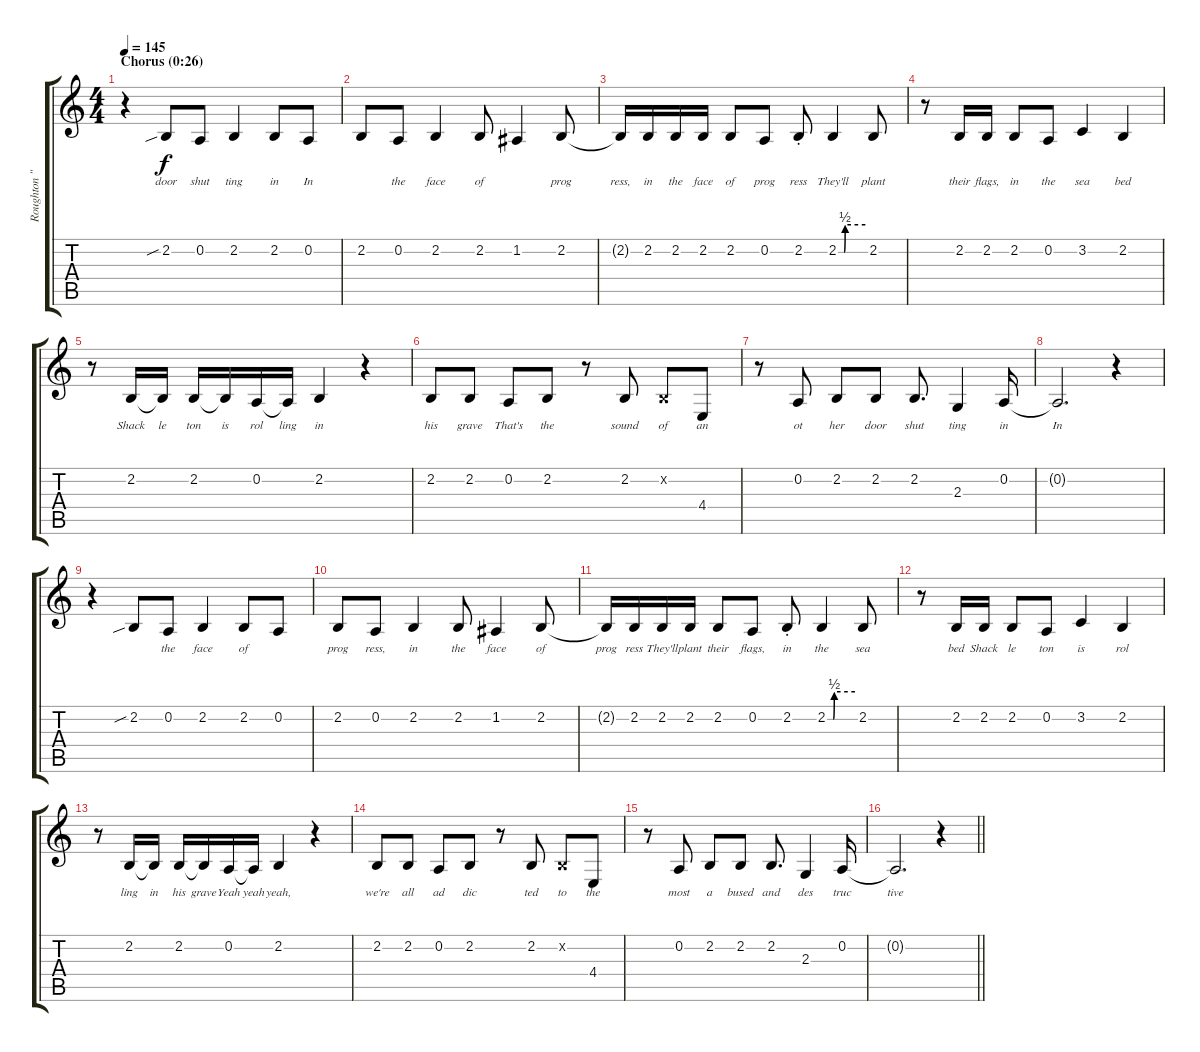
\track ("Roughton \"Rou\" Reynolds [Lead Vocals]" "Roughton \"") {instrument tangoaccordion}
\staff {score tabs}
\tuning (D4 A3 F3 C3 G2 C2) {hide}
\ts (4 4)
\section ("" "Chorus (0:26)")
\tempo 145
\clef g2
\ks c
r.4{dy f} 2.2{sib}.8{lyrics (0 "door") lyrics (1 "") lyrics (2 "") lyrics (3 "") lyrics (4 "")} 0.2.8{lyrics (0 "shut") lyrics (1 "") lyrics (2 "") lyrics (3 "") lyrics (4 "")} 2.2.4{lyrics (0 "ting") lyrics (1 "") lyrics (2 "") lyrics (3 "") lyrics (4 "")} 2.2.8{lyrics (0 "in") lyrics (1 "") lyrics (2 "") lyrics (3 "") lyrics (4 "")} 0.2.8{lyrics (0 "In") lyrics (1 "") lyrics (2 "") lyrics (3 "") lyrics (4 "")} |
2.2.8{lyrics (0 "") lyrics (1 "") lyrics (2 "") lyrics (3 "") lyrics (4 "")} 0.2.8{lyrics (0 "the") lyrics (1 "") lyrics (2 "") lyrics (3 "") lyrics (4 "")} 2.2.4{lyrics (0 "face") lyrics (1 "") lyrics (2 "") lyrics (3 "") lyrics (4 "")} 2.2.8{lyrics (0 "of") lyrics (1 "") lyrics (2 "") lyrics (3 "") lyrics (4 "")} 1.2.4{lyrics (0 "") lyrics (1 "") lyrics (2 "") lyrics (3 "") lyrics (4 "")} 2.2.8{lyrics (0 "prog") lyrics (1 "") lyrics (2 "") lyrics (3 "") lyrics (4 "")} |
2.2{t}.16{lyrics (0 "ress,") lyrics (1 "") lyrics (2 "") lyrics (3 "") lyrics (4 "")} 2.2.16{lyrics (0 "in") lyrics (1 "") lyrics (2 "") lyrics (3 "") lyrics (4 "")} 2.2.16{lyrics (0 "the") lyrics (1 "") lyrics (2 "") lyrics (3 "") lyrics (4 "")} 2.2.16{lyrics (0 "face") lyrics (1 "") lyrics (2 "") lyrics (3 "") lyrics (4 "")} 2.2.8{lyrics (0 "of") lyrics (1 "") lyrics (2 "") lyrics (3 "") lyrics (4 "")} 0.2.8{lyrics (0 "prog") lyrics (1 "") lyrics (2 "") lyrics (3 "") lyrics (4 "")} 2.2{st}.8{lyrics (0 "ress") lyrics (1 "") lyrics (2 "") lyrics (3 "") lyrics (4 "")} 2.2{be (custom 0 0 13 0 15 2 60 2)}.4{lyrics (0 "They'll") lyrics (1 "") lyrics (2 "") lyrics (3 "") lyrics (4 "")} 2.2.8{lyrics (0 "plant") lyrics (1 "") lyrics (2 "") lyrics (3 "") lyrics (4 "")} |
r.8 2.2.16{lyrics (0 "their") lyrics (1 "") lyrics (2 "") lyrics (3 "") lyrics (4 "")} 2.2.16{lyrics (0 "flags,") lyrics (1 "") lyrics (2 "") lyrics (3 "") lyrics (4 "")} 2.2.8{lyrics (0 "in") lyrics (1 "") lyrics (2 "") lyrics (3 "") lyrics (4 "")} 0.2.8{lyrics (0 "the") lyrics (1 "") lyrics (2 "") lyrics (3 "") lyrics (4 "")} 3.2.4{lyrics (0 "sea") lyrics (1 "") lyrics (2 "") lyrics (3 "") lyrics (4 "")} 2.2.4{lyrics (0 "bed") lyrics (1 "") lyrics (2 "") lyrics (3 "") lyrics (4 "")} |
r.8 2.2.16{lyrics (0 "Shack") lyrics (1 "") lyrics (2 "") lyrics (3 "") lyrics (4 "")} 2.2{t}.16{lyrics (0 "le") lyrics (1 "") lyrics (2 "") lyrics (3 "") lyrics (4 "")} 2.2.16{lyrics (0 "ton") lyrics (1 "") lyrics (2 "") lyrics (3 "") lyrics (4 "")} 2.2{t}.16{lyrics (0 "is") lyrics (1 "") lyrics (2 "") lyrics (3 "") lyrics (4 "")} 0.2.16{lyrics (0 "rol") lyrics (1 "") lyrics (2 "") lyrics (3 "") lyrics (4 "")} 0.2{t}.16{lyrics (0 "ling") lyrics (1 "") lyrics (2 "") lyrics (3 "") lyrics (4 "")} 2.2.4{lyrics (0 "in") lyrics (1 "") lyrics (2 "") lyrics (3 "") lyrics (4 "")} r.4 |
2.2.8{lyrics (0 "his") lyrics (1 "") lyrics (2 "") lyrics (3 "") lyrics (4 "")} 2.2.8{lyrics (0 "grave") lyrics (1 "") lyrics (2 "") lyrics (3 "") lyrics (4 "")} 0.2.8{lyrics (0 "That's") lyrics (1 "") lyrics (2 "") lyrics (3 "") lyrics (4 "")} 2.2.8{lyrics (0 "the") lyrics (1 "") lyrics (2 "") lyrics (3 "") lyrics (4 "")} r.8 2.2.8{lyrics (0 "sound") lyrics (1 "") lyrics (2 "") lyrics (3 "") lyrics (4 "")} 2.2{x}.8{lyrics (0 "of") lyrics (1 "") lyrics (2 "") lyrics (3 "") lyrics (4 "")} 4.4.8{lyrics (0 "an") lyrics (1 "") lyrics (2 "") lyrics (3 "") lyrics (4 "")} |
r.8 0.2.8{lyrics (0 "ot") lyrics (1 "") lyrics (2 "") lyrics (3 "") lyrics (4 "")} 2.2.8{lyrics (0 "her") lyrics (1 "") lyrics (2 "") lyrics (3 "") lyrics (4 "")} 2.2.8{lyrics (0 "door") lyrics (1 "") lyrics (2 "") lyrics (3 "") lyrics (4 "")} 2.2.8{d lyrics (0 "shut") lyrics (1 "") lyrics (2 "") lyrics (3 "") lyrics (4 "")} 2.3.4{lyrics (0 "ting") lyrics (1 "") lyrics (2 "") lyrics (3 "") lyrics (4 "")} 0.2.16{lyrics (0 "in") lyrics (1 "") lyrics (2 "") lyrics (3 "") lyrics (4 "")} |
0.2{t}.2{d lyrics (0 "In") lyrics (1 "") lyrics (2 "") lyrics (3 "") lyrics (4 "")} r.4 |
r.4 2.2{sib}.8{lyrics (0 "") lyrics (1 "") lyrics (2 "") lyrics (3 "") lyrics (4 "")} 0.2.8{lyrics (0 "the") lyrics (1 "") lyrics (2 "") lyrics (3 "") lyrics (4 "")} 2.2.4{lyrics (0 "face") lyrics (1 "") lyrics (2 "") lyrics (3 "") lyrics (4 "")} 2.2.8{lyrics (0 "of") lyrics (1 "") lyrics (2 "") lyrics (3 "") lyrics (4 "")} 0.2.8{lyrics (0 "") lyrics (1 "") lyrics (2 "") lyrics (3 "") lyrics (4 "")} |
2.2.8{lyrics (0 "prog") lyrics (1 "") lyrics (2 "") lyrics (3 "") lyrics (4 "")} 0.2.8{lyrics (0 "ress,") lyrics (1 "") lyrics (2 "") lyrics (3 "") lyrics (4 "")} 2.2.4{lyrics (0 "in") lyrics (1 "") lyrics (2 "") lyrics (3 "") lyrics (4 "")} 2.2.8{lyrics (0 "the") lyrics (1 "") lyrics (2 "") lyrics (3 "") lyrics (4 "")} 1.2.4{lyrics (0 "face") lyrics (1 "") lyrics (2 "") lyrics (3 "") lyrics (4 "")} 2.2.8{lyrics (0 "of") lyrics (1 "") lyrics (2 "") lyrics (3 "") lyrics (4 "")} |
2.2{t}.16{lyrics (0 "prog") lyrics (1 "") lyrics (2 "") lyrics (3 "") lyrics (4 "")} 2.2.16{lyrics (0 "ress") lyrics (1 "") lyrics (2 "") lyrics (3 "") lyrics (4 "")} 2.2.16{lyrics (0 "They'll") lyrics (1 "") lyrics (2 "") lyrics (3 "") lyrics (4 "")} 2.2.16{lyrics (0 "plant") lyrics (1 "") lyrics (2 "") lyrics (3 "") lyrics (4 "")} 2.2.8{lyrics (0 "their") lyrics (1 "") lyrics (2 "") lyrics (3 "") lyrics (4 "")} 0.2.8{lyrics (0 "flags,") lyrics (1 "") lyrics (2 "") lyrics (3 "") lyrics (4 "")} 2.2{st}.8{lyrics (0 "in") lyrics (1 "") lyrics (2 "") lyrics (3 "") lyrics (4 "")} 2.2{be (custom 0 0 13 0 15 2 60 2)}.4{lyrics (0 "the") lyrics (1 "") lyrics (2 "") lyrics (3 "") lyrics (4 "")} 2.2.8{lyrics (0 "sea") lyrics (1 "") lyrics (2 "") lyrics (3 "") lyrics (4 "")} |
r.8 2.2.16{lyrics (0 "bed") lyrics (1 "") lyrics (2 "") lyrics (3 "") lyrics (4 "")} 2.2.16{lyrics (0 "Shack") lyrics (1 "") lyrics (2 "") lyrics (3 "") lyrics (4 "")} 2.2.8{lyrics (0 "le") lyrics (1 "") lyrics (2 "") lyrics (3 "") lyrics (4 "")} 0.2.8{lyrics (0 "ton") lyrics (1 "") lyrics (2 "") lyrics (3 "") lyrics (4 "")} 3.2.4{lyrics (0 "is") lyrics (1 "") lyrics (2 "") lyrics (3 "") lyrics (4 "")} 2.2.4{lyrics (0 "rol") lyrics (1 "") lyrics (2 "") lyrics (3 "") lyrics (4 "")} |
r.8 2.2.16{lyrics (0 "ling") lyrics (1 "") lyrics (2 "") lyrics (3 "") lyrics (4 "")} 2.2{t}.16{lyrics (0 "in") lyrics (1 "") lyrics (2 "") lyrics (3 "") lyrics (4 "")} 2.2.16{lyrics (0 "his") lyrics (1 "") lyrics (2 "") lyrics (3 "") lyrics (4 "")} 2.2{t}.16{lyrics (0 "grave") lyrics (1 "") lyrics (2 "") lyrics (3 "") lyrics (4 "")} 0.2.16{lyrics (0 "Yeah") lyrics (1 "") lyrics (2 "") lyrics (3 "") lyrics (4 "")} 0.2{t}.16{lyrics (0 "yeah") lyrics (1 "") lyrics (2 "") lyrics (3 "") lyrics (4 "")} 2.2.4{lyrics (0 "yeah,") lyrics (1 "") lyrics (2 "") lyrics (3 "") lyrics (4 "")} r.4 |
2.2.8{lyrics (0 "we're") lyrics (1 "") lyrics (2 "") lyrics (3 "") lyrics (4 "")} 2.2.8{lyrics (0 "all") lyrics (1 "") lyrics (2 "") lyrics (3 "") lyrics (4 "")} 0.2.8{lyrics (0 "ad") lyrics (1 "") lyrics (2 "") lyrics (3 "") lyrics (4 "")} 2.2.8{lyrics (0 "dic") lyrics (1 "") lyrics (2 "") lyrics (3 "") lyrics (4 "")} r.8 2.2.8{lyrics (0 "ted") lyrics (1 "") lyrics (2 "") lyrics (3 "") lyrics (4 "")} 2.2{x}.8{lyrics (0 "to") lyrics (1 "") lyrics (2 "") lyrics (3 "") lyrics (4 "")} 4.4.8{lyrics (0 "the") lyrics (1 "") lyrics (2 "") lyrics (3 "") lyrics (4 "")} |
r.8 0.2.8{lyrics (0 "most") lyrics (1 "") lyrics (2 "") lyrics (3 "") lyrics (4 "")} 2.2.8{lyrics (0 "a") lyrics (1 "") lyrics (2 "") lyrics (3 "") lyrics (4 "")} 2.2.8{lyrics (0 "bused") lyrics (1 "") lyrics (2 "") lyrics (3 "") lyrics (4 "")} 2.2.8{d lyrics (0 "and") lyrics (1 "") lyrics (2 "") lyrics (3 "") lyrics (4 "")} 2.3.4{lyrics (0 "des") lyrics (1 "") lyrics (2 "") lyrics (3 "") lyrics (4 "")} 0.2.16{lyrics (0 "truc") lyrics (1 "") lyrics (2 "") lyrics (3 "") lyrics (4 "")} |
\barLineRight lightlight
0.2{t}.2{d lyrics (0 "tive") lyrics (1 "") lyrics (2 "") lyrics (3 "") lyrics (4 "")} r.4
